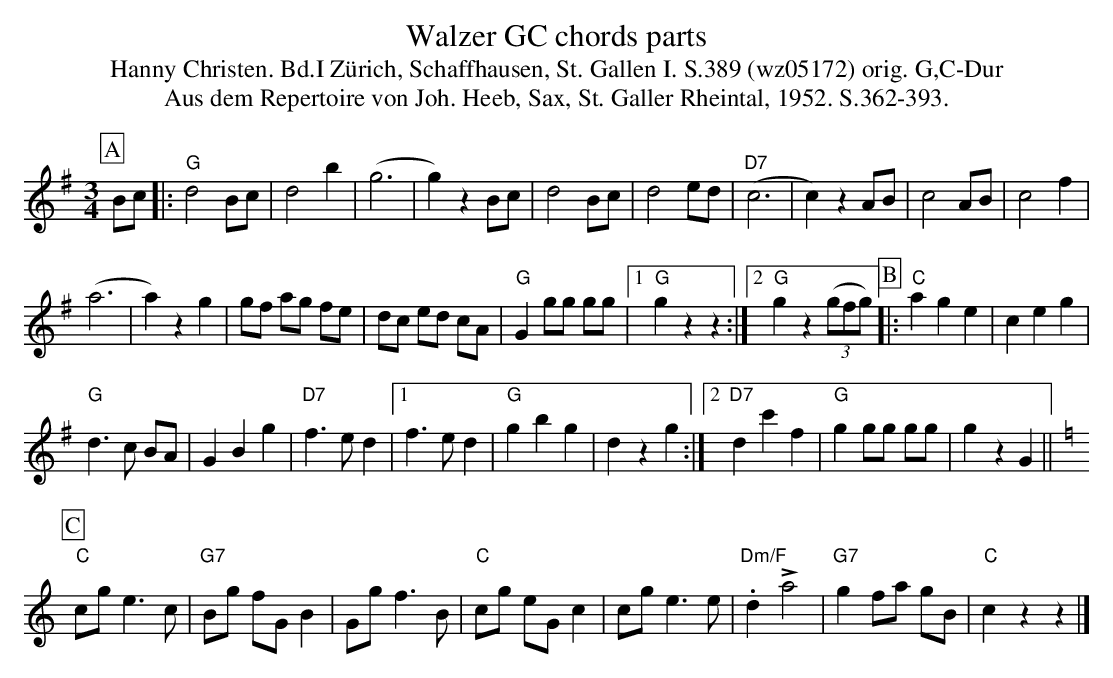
X:1
T: Walzer GC chords parts
T:Hanny Christen. Bd.I Zürich, Schaffhausen, St. Gallen I. S.389 (wz05172) orig. G,C-Dur
T: Aus dem Repertoire von Joh. Heeb, Sax, St. Galler Rheintal, 1952. S.362-393.
M:3/4
L:1/4
K:G %%MIDI gchordon
[P:A] B/c/ |: "G"d2B/c/ | d2b | (g3 | g)zB/c/ | d2B/c/ | d2 e/d/ | "D7"(c3 | c)zA/B/ | c2A/B/ | c2f |
(a3 | a)zg | g/f/ a/g/ f/e/ | d/c/ e/d/ c/A/ | "G"Gg/g/ g/g/ |1 "G"gzz :|2 "G"gz ((3g/f/g/)  [P:B] |: "C"age | ceg |
"G"d>c B/A/ | GBg | "D7"f>ed |1 f>ed | "G"gbg | dzg :|2 "D7"dc'f | "G"gg/g/ g/g/ | gzG ||
[K:C] [P:C] "C"c/g/e>c | "G7"B/g/ f/G/B | G/g/ f>B | "C"c/g/ e/G/c | c/g/e>e | "Dm/F".d!>!a2 | "G7"g f/a/ g/B/ | "C"czz |]
